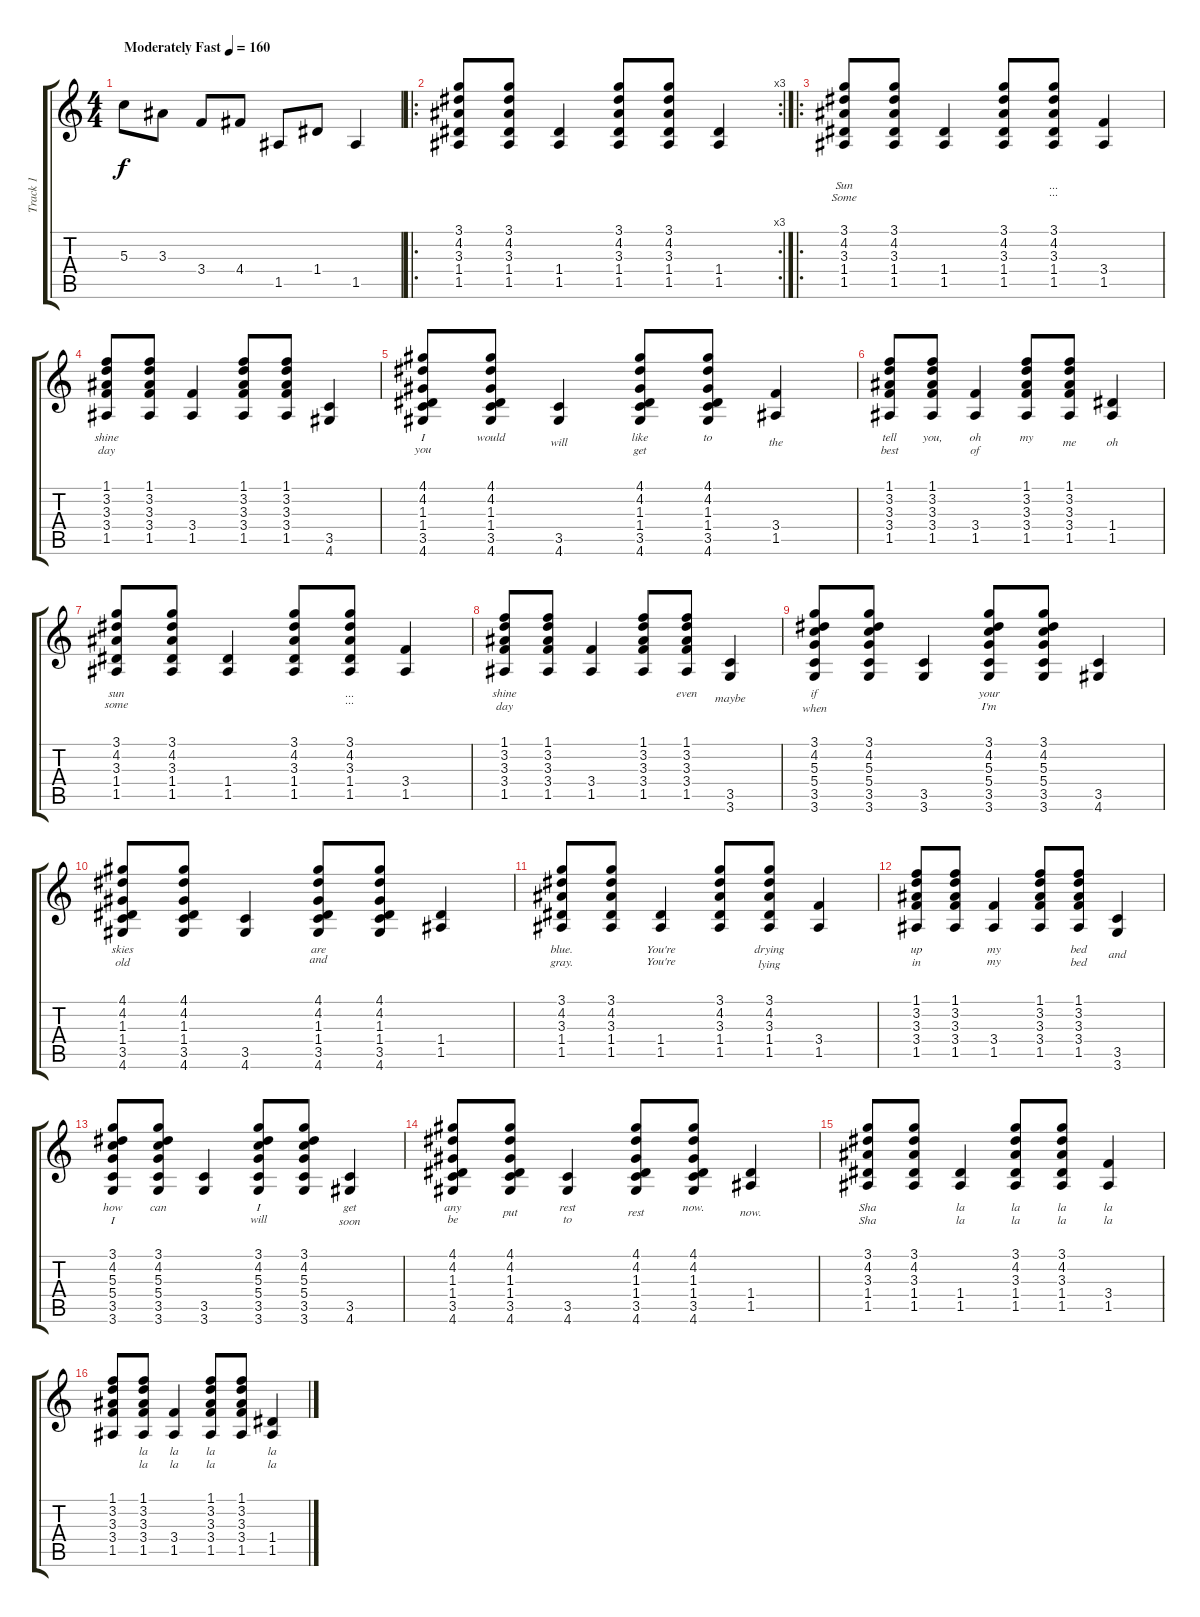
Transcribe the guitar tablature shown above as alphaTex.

\track ("Track 1" "Track 1") {instrument acousticguitarsteel}
\staff {score tabs}
\tuning (E4 B3 G3 D3 A2 E2) {hide}
\ts (4 4)
\tempo (160 "Moderately Fast")
\clef g2
\ks c
5.3.8{dy f instrument acousticguitarsteel} 3.3.8 3.4.8 4.4.8 1.5.8 1.4.8 1.5.4 |
\ro
\rc 3
(3.1 4.2 3.3 1.4 1.5).8 (3.1 4.2 3.3 1.4 1.5).8 (1.4 1.5).4 (3.1 4.2 3.3 1.4 1.5).8 (3.1 4.2 3.3 1.4 1.5).8 (1.4 1.5).4 |
\ro
(3.1 4.2 3.3 1.4 1.5).8{lyrics (0 "Sun") lyrics (1 "Some") lyrics (2 "") lyrics (3 "") lyrics (4 "")} (3.1 4.2 3.3 1.4 1.5).8{lyrics (0 "") lyrics (1 "") lyrics (2 "") lyrics (3 "") lyrics (4 "")} (1.4 1.5).4{lyrics (0 "") lyrics (1 "") lyrics (2 "") lyrics (3 "") lyrics (4 "")} (3.1 4.2 3.3 1.4 1.5).8{lyrics (0 "") lyrics (1 "") lyrics (2 "") lyrics (3 "") lyrics (4 "")} (3.1 4.2 3.3 1.4 1.5).8{lyrics (0 "...") lyrics (1 "...") lyrics (2 "") lyrics (3 "") lyrics (4 "")} (3.4 1.5).4{lyrics (0 "") lyrics (1 "") lyrics (2 "") lyrics (3 "") lyrics (4 "")} |
(1.1 3.2 3.3 3.4 1.5).8{lyrics (0 "shine") lyrics (1 "day") lyrics (2 "") lyrics (3 "") lyrics (4 "")} (1.1 3.2 3.3 3.4 1.5).8{lyrics (0 "") lyrics (1 "") lyrics (2 "") lyrics (3 "") lyrics (4 "")} (3.4 1.5).4{lyrics (0 "") lyrics (1 "") lyrics (2 "") lyrics (3 "") lyrics (4 "")} (1.1 3.2 3.3 3.4 1.5).8{lyrics (0 "") lyrics (1 "") lyrics (2 "") lyrics (3 "") lyrics (4 "")} (1.1 3.2 3.3 3.4 1.5).8{lyrics (0 "") lyrics (1 "") lyrics (2 "") lyrics (3 "") lyrics (4 "")} (3.5 4.6).4{lyrics (0 "") lyrics (1 "") lyrics (2 "") lyrics (3 "") lyrics (4 "")} |
(4.1 4.2 1.3 1.4 3.5 4.6).8{lyrics (0 "I") lyrics (1 "you") lyrics (2 "") lyrics (3 "") lyrics (4 "")} (4.1 4.2 1.3 1.4 3.5 4.6).8{lyrics (0 "would") lyrics (1 "") lyrics (2 "") lyrics (3 "") lyrics (4 "")} (3.5 4.6).4{lyrics (0 "") lyrics (1 "will") lyrics (2 "") lyrics (3 "") lyrics (4 "")} (4.1 4.2 1.3 1.4 3.5 4.6).8{lyrics (0 "like") lyrics (1 "get") lyrics (2 "") lyrics (3 "") lyrics (4 "")} (4.1 4.2 1.3 1.4 3.5 4.6).8{lyrics (0 "to") lyrics (1 "") lyrics (2 "") lyrics (3 "") lyrics (4 "")} (3.4 1.5).4{lyrics (0 "") lyrics (1 "the") lyrics (2 "") lyrics (3 "") lyrics (4 "")} |
(1.1 3.2 3.3 3.4 1.5).8{lyrics (0 "tell") lyrics (1 "best") lyrics (2 "") lyrics (3 "") lyrics (4 "")} (1.1 3.2 3.3 3.4 1.5).8{lyrics (0 "you,") lyrics (1 "") lyrics (2 "") lyrics (3 "") lyrics (4 "")} (3.4 1.5).4{lyrics (0 "oh") lyrics (1 "of") lyrics (2 "") lyrics (3 "") lyrics (4 "")} (1.1 3.2 3.3 3.4 1.5).8{lyrics (0 "my") lyrics (1 "") lyrics (2 "") lyrics (3 "") lyrics (4 "")} (1.1 3.2 3.3 3.4 1.5).8{lyrics (0 "") lyrics (1 "me") lyrics (2 "") lyrics (3 "") lyrics (4 "")} (1.4 1.5).4{lyrics (0 "") lyrics (1 "oh") lyrics (2 "") lyrics (3 "") lyrics (4 "")} |
(3.1 4.2 3.3 1.4 1.5).8{lyrics (0 "sun") lyrics (1 "some") lyrics (2 "") lyrics (3 "") lyrics (4 "")} (3.1 4.2 3.3 1.4 1.5).8{lyrics (0 "") lyrics (1 "") lyrics (2 "") lyrics (3 "") lyrics (4 "")} (1.4 1.5).4{lyrics (0 "") lyrics (1 "") lyrics (2 "") lyrics (3 "") lyrics (4 "")} (3.1 4.2 3.3 1.4 1.5).8{lyrics (0 "") lyrics (1 "") lyrics (2 "") lyrics (3 "") lyrics (4 "")} (3.1 4.2 3.3 1.4 1.5).8{lyrics (0 "...") lyrics (1 "...") lyrics (2 "") lyrics (3 "") lyrics (4 "")} (3.4 1.5).4{lyrics (0 "") lyrics (1 "") lyrics (2 "") lyrics (3 "") lyrics (4 "")} |
(1.1 3.2 3.3 3.4 1.5).8{lyrics (0 "shine") lyrics (1 "day") lyrics (2 "") lyrics (3 "") lyrics (4 "")} (1.1 3.2 3.3 3.4 1.5).8{lyrics (0 "") lyrics (1 "") lyrics (2 "") lyrics (3 "") lyrics (4 "")} (3.4 1.5).4{lyrics (0 "") lyrics (1 "") lyrics (2 "") lyrics (3 "") lyrics (4 "")} (1.1 3.2 3.3 3.4 1.5).8{lyrics (0 "") lyrics (1 "") lyrics (2 "") lyrics (3 "") lyrics (4 "")} (1.1 3.2 3.3 3.4 1.5).8{lyrics (0 "even") lyrics (1 "") lyrics (2 "") lyrics (3 "") lyrics (4 "")} (3.5 3.6).4{lyrics (0 "") lyrics (1 "maybe") lyrics (2 "") lyrics (3 "") lyrics (4 "")} |
(3.1 4.2 5.3 5.4 3.5 3.6).8{lyrics (0 "if") lyrics (1 "when") lyrics (2 "") lyrics (3 "") lyrics (4 "")} (3.1 4.2 5.3 5.4 3.5 3.6).8{lyrics (0 "") lyrics (1 "") lyrics (2 "") lyrics (3 "") lyrics (4 "")} (3.5 3.6).4{lyrics (0 "") lyrics (1 "") lyrics (2 "") lyrics (3 "") lyrics (4 "")} (3.1 4.2 5.3 5.4 3.5 3.6).8{lyrics (0 "your") lyrics (1 "I'm") lyrics (2 "") lyrics (3 "") lyrics (4 "")} (3.1 4.2 5.3 5.4 3.5 3.6).8{lyrics (0 "") lyrics (1 "") lyrics (2 "") lyrics (3 "") lyrics (4 "")} (3.5 4.6).4{lyrics (0 "") lyrics (1 "") lyrics (2 "") lyrics (3 "") lyrics (4 "")} |
(4.1 4.2 1.3 1.4 3.5 4.6).8{lyrics (0 "skies") lyrics (1 "old") lyrics (2 "") lyrics (3 "") lyrics (4 "")} (4.1 4.2 1.3 1.4 3.5 4.6).8{lyrics (0 "") lyrics (1 "") lyrics (2 "") lyrics (3 "") lyrics (4 "")} (3.5 4.6).4{lyrics (0 "") lyrics (1 "") lyrics (2 "") lyrics (3 "") lyrics (4 "")} (4.1 4.2 1.3 1.4 3.5 4.6).8{lyrics (0 "are") lyrics (1 "and") lyrics (2 "") lyrics (3 "") lyrics (4 "")} (4.1 4.2 1.3 1.4 3.5 4.6).8{lyrics (0 "") lyrics (1 "") lyrics (2 "") lyrics (3 "") lyrics (4 "")} (1.4 1.5).4{lyrics (0 "") lyrics (1 "") lyrics (2 "") lyrics (3 "") lyrics (4 "")} |
(3.1 4.2 3.3 1.4 1.5).8{lyrics (0 "blue.") lyrics (1 "gray.") lyrics (2 "") lyrics (3 "") lyrics (4 "")} (3.1 4.2 3.3 1.4 1.5).8{lyrics (0 "") lyrics (1 "") lyrics (2 "") lyrics (3 "") lyrics (4 "")} (1.4 1.5).4{lyrics (0 "You're") lyrics (1 "You're") lyrics (2 "") lyrics (3 "") lyrics (4 "")} (3.1 4.2 3.3 1.4 1.5).8{lyrics (0 "") lyrics (1 "") lyrics (2 "") lyrics (3 "") lyrics (4 "")} (3.1 4.2 3.3 1.4 1.5).8{lyrics (0 "drying") lyrics (1 "lying") lyrics (2 "") lyrics (3 "") lyrics (4 "")} (3.4 1.5).4{lyrics (0 "") lyrics (1 "") lyrics (2 "") lyrics (3 "") lyrics (4 "")} |
(1.1 3.2 3.3 3.4 1.5).8{lyrics (0 "up") lyrics (1 "in") lyrics (2 "") lyrics (3 "") lyrics (4 "")} (1.1 3.2 3.3 3.4 1.5).8{lyrics (0 "") lyrics (1 "") lyrics (2 "") lyrics (3 "") lyrics (4 "")} (3.4 1.5).4{lyrics (0 "my") lyrics (1 "my") lyrics (2 "") lyrics (3 "") lyrics (4 "")} (1.1 3.2 3.3 3.4 1.5).8{lyrics (0 "") lyrics (1 "") lyrics (2 "") lyrics (3 "") lyrics (4 "")} (1.1 3.2 3.3 3.4 1.5).8{lyrics (0 "bed") lyrics (1 "bed") lyrics (2 "") lyrics (3 "") lyrics (4 "")} (3.5 3.6).4{lyrics (0 "") lyrics (1 "and") lyrics (2 "") lyrics (3 "") lyrics (4 "")} |
(3.1 4.2 5.3 5.4 3.5 3.6).8{lyrics (0 "how") lyrics (1 "I") lyrics (2 "") lyrics (3 "") lyrics (4 "")} (3.1 4.2 5.3 5.4 3.5 3.6).8{lyrics (0 "can") lyrics (1 "") lyrics (2 "") lyrics (3 "") lyrics (4 "")} (3.5 3.6).4{lyrics (0 "") lyrics (1 "") lyrics (2 "") lyrics (3 "") lyrics (4 "")} (3.1 4.2 5.3 5.4 3.5 3.6).8{lyrics (0 "I") lyrics (1 "will") lyrics (2 "") lyrics (3 "") lyrics (4 "")} (3.1 4.2 5.3 5.4 3.5 3.6).8{lyrics (0 "") lyrics (1 "") lyrics (2 "") lyrics (3 "") lyrics (4 "")} (3.5 4.6).4{lyrics (0 "get") lyrics (1 "soon") lyrics (2 "") lyrics (3 "") lyrics (4 "")} |
(4.1 4.2 1.3 1.4 3.5 4.6).8{lyrics (0 "any") lyrics (1 "be") lyrics (2 "") lyrics (3 "") lyrics (4 "")} (4.1 4.2 1.3 1.4 3.5 4.6).8{lyrics (0 "") lyrics (1 "put") lyrics (2 "") lyrics (3 "") lyrics (4 "")} (3.5 4.6).4{lyrics (0 "rest") lyrics (1 "to") lyrics (2 "") lyrics (3 "") lyrics (4 "")} (4.1 4.2 1.3 1.4 3.5 4.6).8{lyrics (0 "") lyrics (1 "rest") lyrics (2 "") lyrics (3 "") lyrics (4 "")} (4.1 4.2 1.3 1.4 3.5 4.6).8{lyrics (0 "now.") lyrics (1 "") lyrics (2 "") lyrics (3 "") lyrics (4 "")} (1.4 1.5).4{lyrics (0 "") lyrics (1 "now.") lyrics (2 "") lyrics (3 "") lyrics (4 "")} |
(3.1 4.2 3.3 1.4 1.5).8{lyrics (0 "Sha") lyrics (1 "Sha") lyrics (2 "") lyrics (3 "") lyrics (4 "")} (3.1 4.2 3.3 1.4 1.5).8{lyrics (0 "") lyrics (1 "") lyrics (2 "") lyrics (3 "") lyrics (4 "")} (1.4 1.5).4{lyrics (0 "la") lyrics (1 "la") lyrics (2 "") lyrics (3 "") lyrics (4 "")} (3.1 4.2 3.3 1.4 1.5).8{lyrics (0 "la") lyrics (1 "la") lyrics (2 "") lyrics (3 "") lyrics (4 "")} (3.1 4.2 3.3 1.4 1.5).8{lyrics (0 "la") lyrics (1 "la") lyrics (2 "") lyrics (3 "") lyrics (4 "")} (3.4 1.5).4{lyrics (0 "la") lyrics (1 "la") lyrics (2 "") lyrics (3 "") lyrics (4 "")} |
(1.1 3.2 3.3 3.4 1.5).8{lyrics (0 "") lyrics (1 "") lyrics (2 "") lyrics (3 "") lyrics (4 "")} (1.1 3.2 3.3 3.4 1.5).8{lyrics (0 "la") lyrics (1 "la") lyrics (2 "") lyrics (3 "") lyrics (4 "")} (3.4 1.5).4{lyrics (0 "la") lyrics (1 "la") lyrics (2 "") lyrics (3 "") lyrics (4 "")} (1.1 3.2 3.3 3.4 1.5).8{lyrics (0 "la") lyrics (1 "la") lyrics (2 "") lyrics (3 "") lyrics (4 "")} (1.1 3.2 3.3 3.4 1.5).8{lyrics (0 "") lyrics (1 "") lyrics (2 "") lyrics (3 "") lyrics (4 "")} (1.4 1.5).4{lyrics (0 "la") lyrics (1 "la") lyrics (2 "") lyrics (3 "") lyrics (4 "")}
